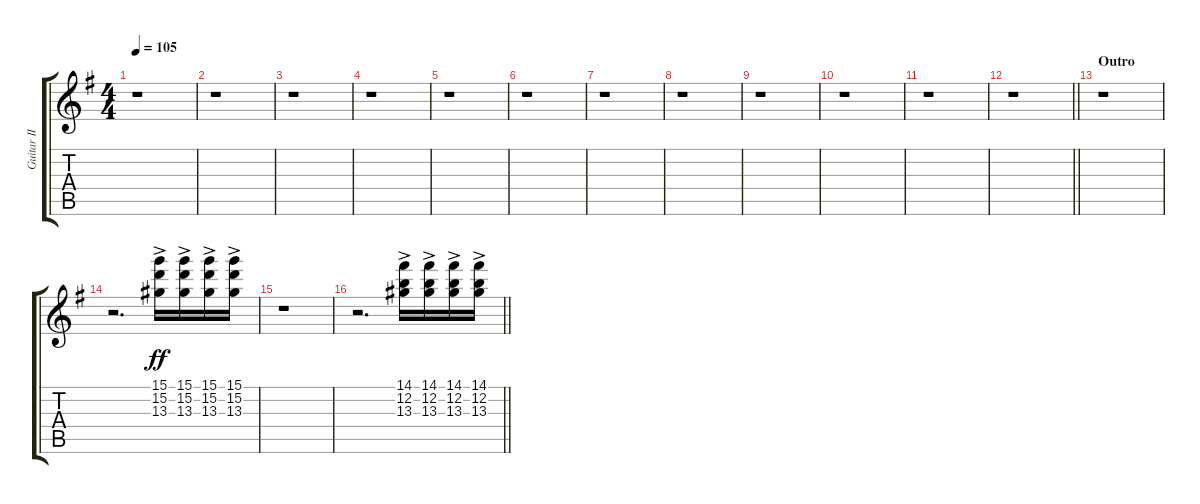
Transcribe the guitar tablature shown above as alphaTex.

\track ("Guitar II" "Guitar II") {instrument electricguitarclean}
\staff {score tabs}
\tuning (E4 B3 G3 D3 A2 E2) {hide}
\ts (4 4)
\tempo 105
\clef g2
\ks g
r.1{dy f} |
r.1 |
r.1 |
r.1 |
r.1 |
r.1 |
r.1 |
r.1 |
r.1 |
r.1 |
r.1 |
\barLineRight lightlight
r.1 |
\section ("" "Outro")
r.1 |
r.2{d} (15.1{ac} 15.2{ac} 13.3{ac}).16{dy ff} (15.1{ac} 15.2{ac} 13.3{ac}).16 (15.1{ac} 15.2{ac} 13.3{ac}).16 (15.1{ac} 15.2{ac} 13.3{ac}).16 |
r.1 |
\barLineRight lightlight
r.2{d} (14.1{ac} 12.2{ac} 13.3{ac}).16 (14.1{ac} 12.2{ac} 13.3{ac}).16 (14.1{ac} 12.2{ac} 13.3{ac}).16 (14.1{ac} 12.2{ac} 13.3{ac}).16
